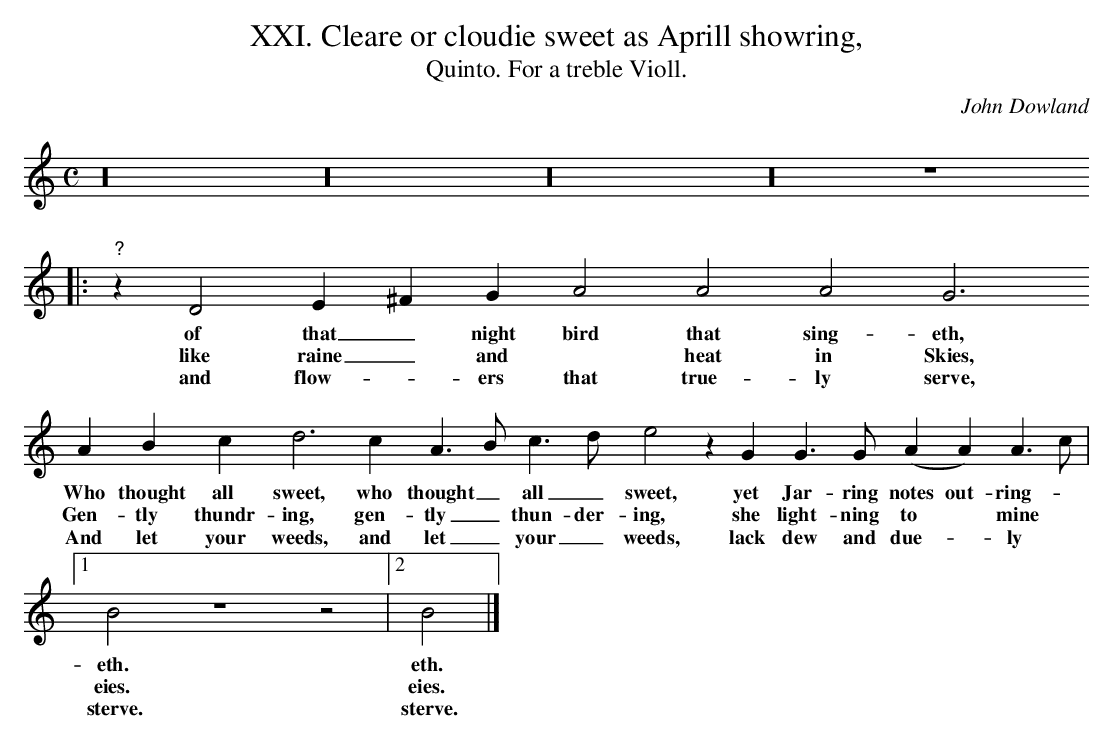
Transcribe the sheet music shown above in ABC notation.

X:1
T:XXI. Cleare or cloudie sweet as Aprill showring,
T:Quinto. For a treble Violl.
C:John Dowland
M:C
L:1/4
K:G mix -8va
z16 z16 z16 z16 z4
|: "?"z D2 E ^F G A2 A2 A2 G3
w:  of that _ night bird that sing- eth,
w: like raine _ and * heat in Skies,
w: and flow- * ers that true- ly serve,
A B c d3 c A > B c > d e2 z G G > G (A A) A > c |1 B2 z4 z2 |2 B2 |]
w: Who thought all sweet, who thought _ all _ sweet, yet Jar- ring notes out- ring- * eth. eth.
w: Gen- tly thundr- ing, gen- tly _ thun- der- ing, she light- ning to * mine * eies. eies.
w: And let your weeds, and let _ your _ weeds, lack dew and due- * ly * sterve. sterve.
